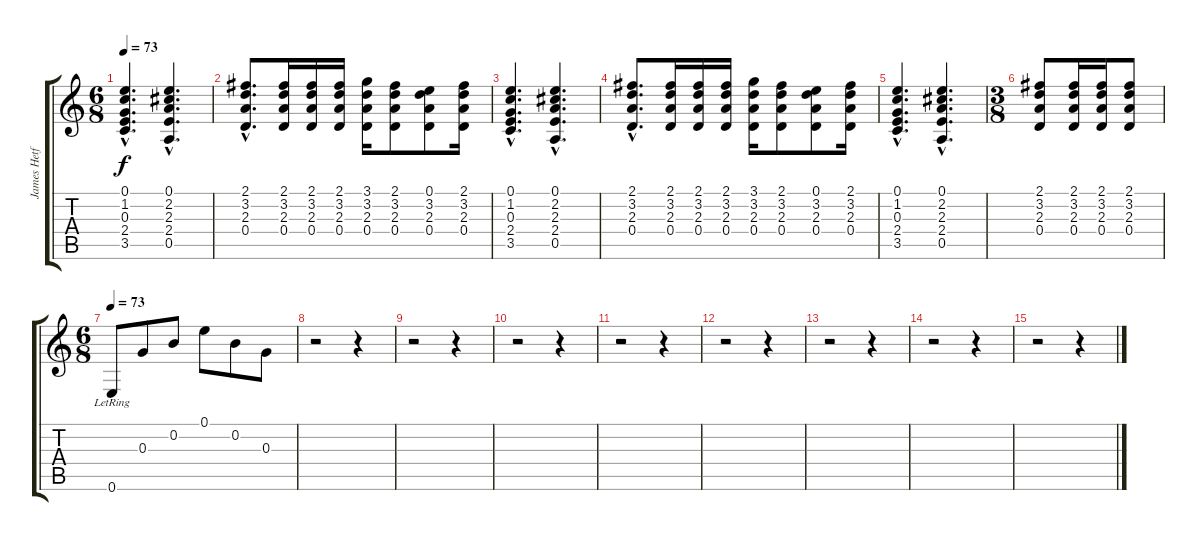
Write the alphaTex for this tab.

\track ("James Hetfield (clean)" "James Hetf") {instrument electricguitarclean}
\staff {score tabs}
\tuning (E4 B3 G3 D3 A2 E2) {hide}
\ts (6 8)
\tempo 73
\clef g2
\ks c
(0.1{hac} 1.2{hac} 0.3{hac} 2.4{hac} 3.5{hac}).4{d dy f} (0.1{hac} 2.2{hac} 2.3{hac} 2.4{hac} 0.5{hac}).4{d} |
(2.1{hac} 3.2{hac} 2.3{hac} 0.4{hac}).8{d} (2.1 3.2 2.3 0.4).16 (2.1 3.2 2.3 0.4).16 (2.1 3.2 2.3 0.4).16 (3.1 3.2 2.3 0.4).16 (2.1 3.2 2.3 0.4).8 (0.1 3.2 2.3 0.4).8 (2.1 3.2 2.3 0.4).16 |
(0.1{hac} 1.2{hac} 0.3{hac} 2.4{hac} 3.5{hac}).4{d} (0.1{hac} 2.2{hac} 2.3{hac} 2.4{hac} 0.5{hac}).4{d} |
(2.1{hac} 3.2{hac} 2.3{hac} 0.4{hac}).8{d} (2.1 3.2 2.3 0.4).16 (2.1 3.2 2.3 0.4).16 (2.1 3.2 2.3 0.4).16 (3.1 3.2 2.3 0.4).16 (2.1 3.2 2.3 0.4).8 (0.1 3.2 2.3 0.4).8 (2.1 3.2 2.3 0.4).16 |
(0.1{hac} 1.2{hac} 0.3{hac} 2.4{hac} 3.5{hac}).4{d} (0.1{hac} 2.2{hac} 2.3{hac} 2.4{hac} 0.5{hac}).4{d} |
\ts (3 8)
(2.1 3.2 2.3 0.4).8 (2.1 3.2 2.3 0.4).16 (2.1 3.2 2.3 0.4).16 (2.1 3.2 2.3 0.4).8 |
\ts (6 8)
\tempo 73
0.6{lr}.8 0.3.8 0.2.8 0.1.8 0.2.8 0.3.8 |
r.2 r.4 |
r.2 r.4 |
r.2 r.4 |
r.2 r.4 |
r.2 r.4 |
r.2 r.4 |
r.2 r.4 |
r.2 r.4
